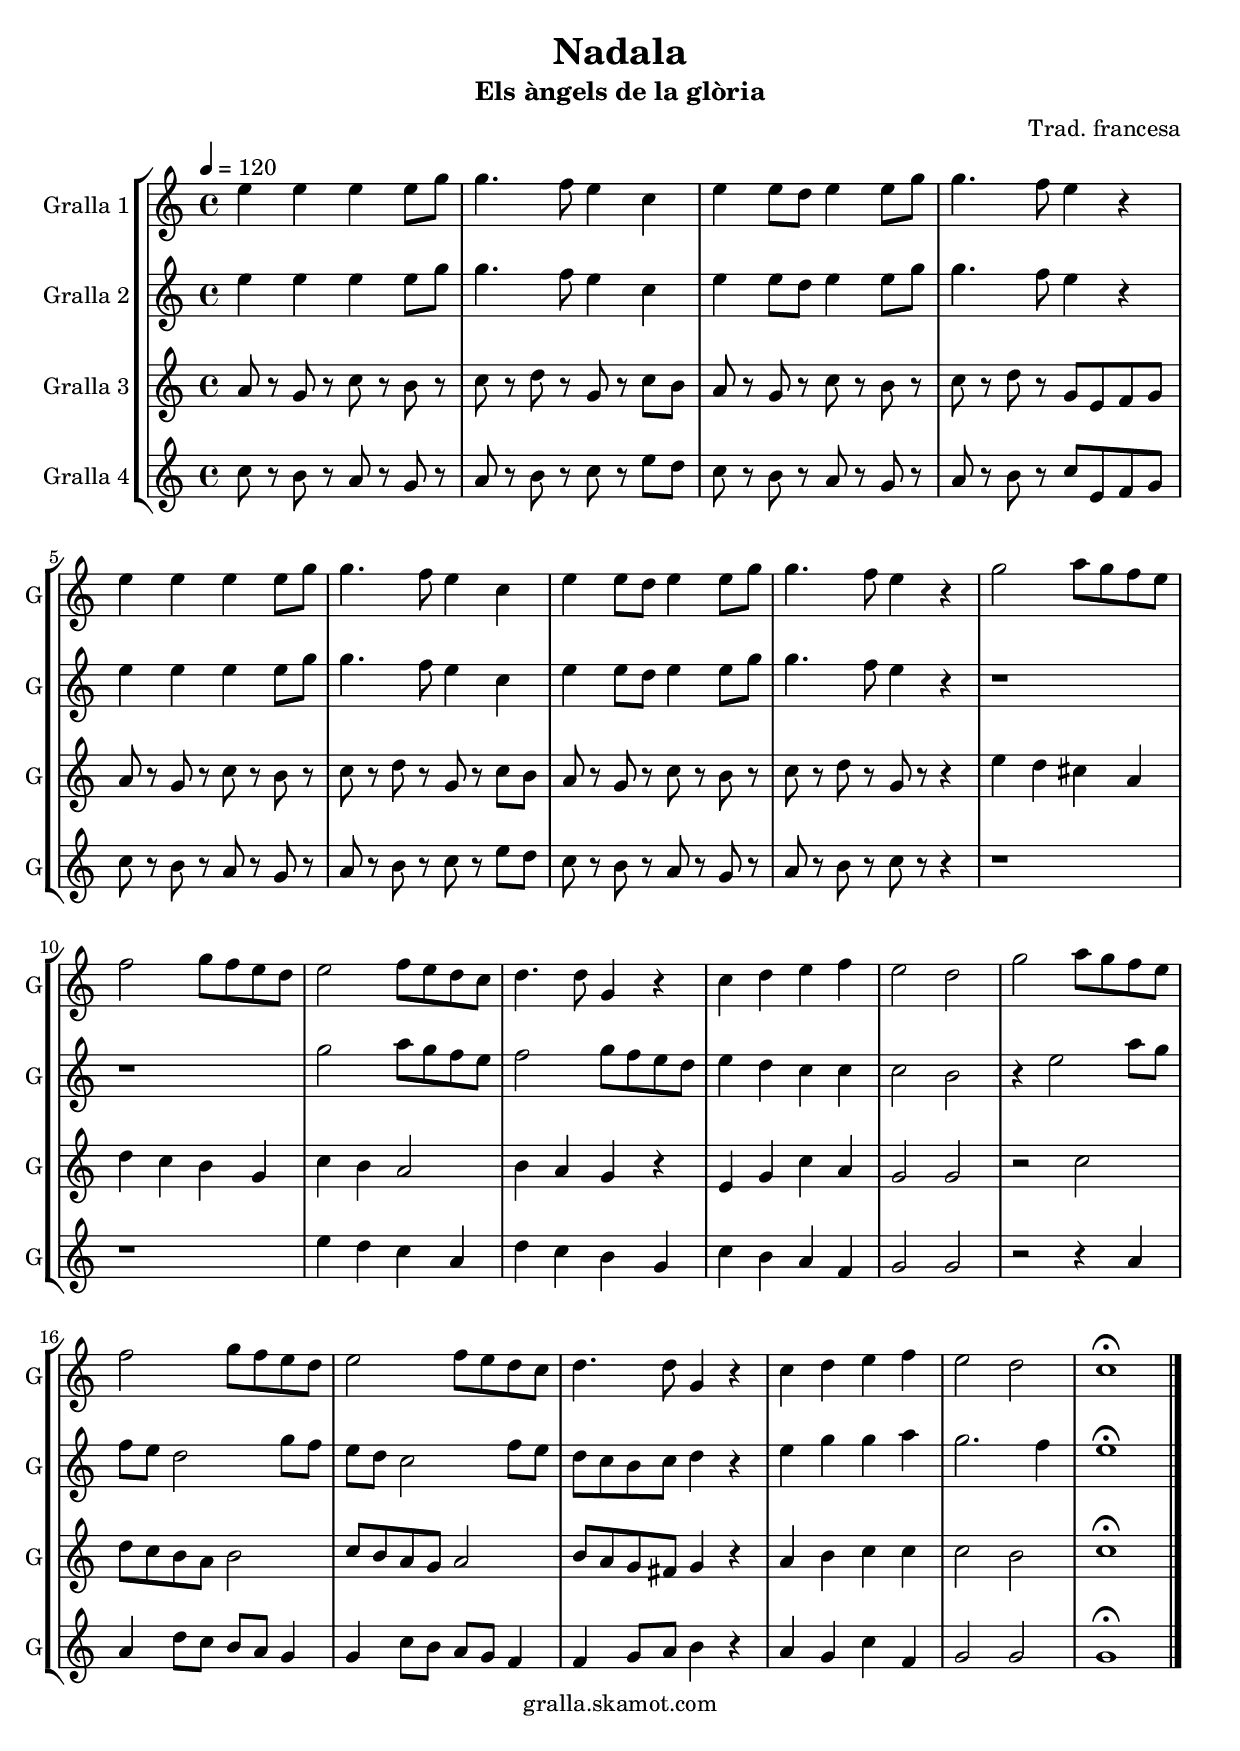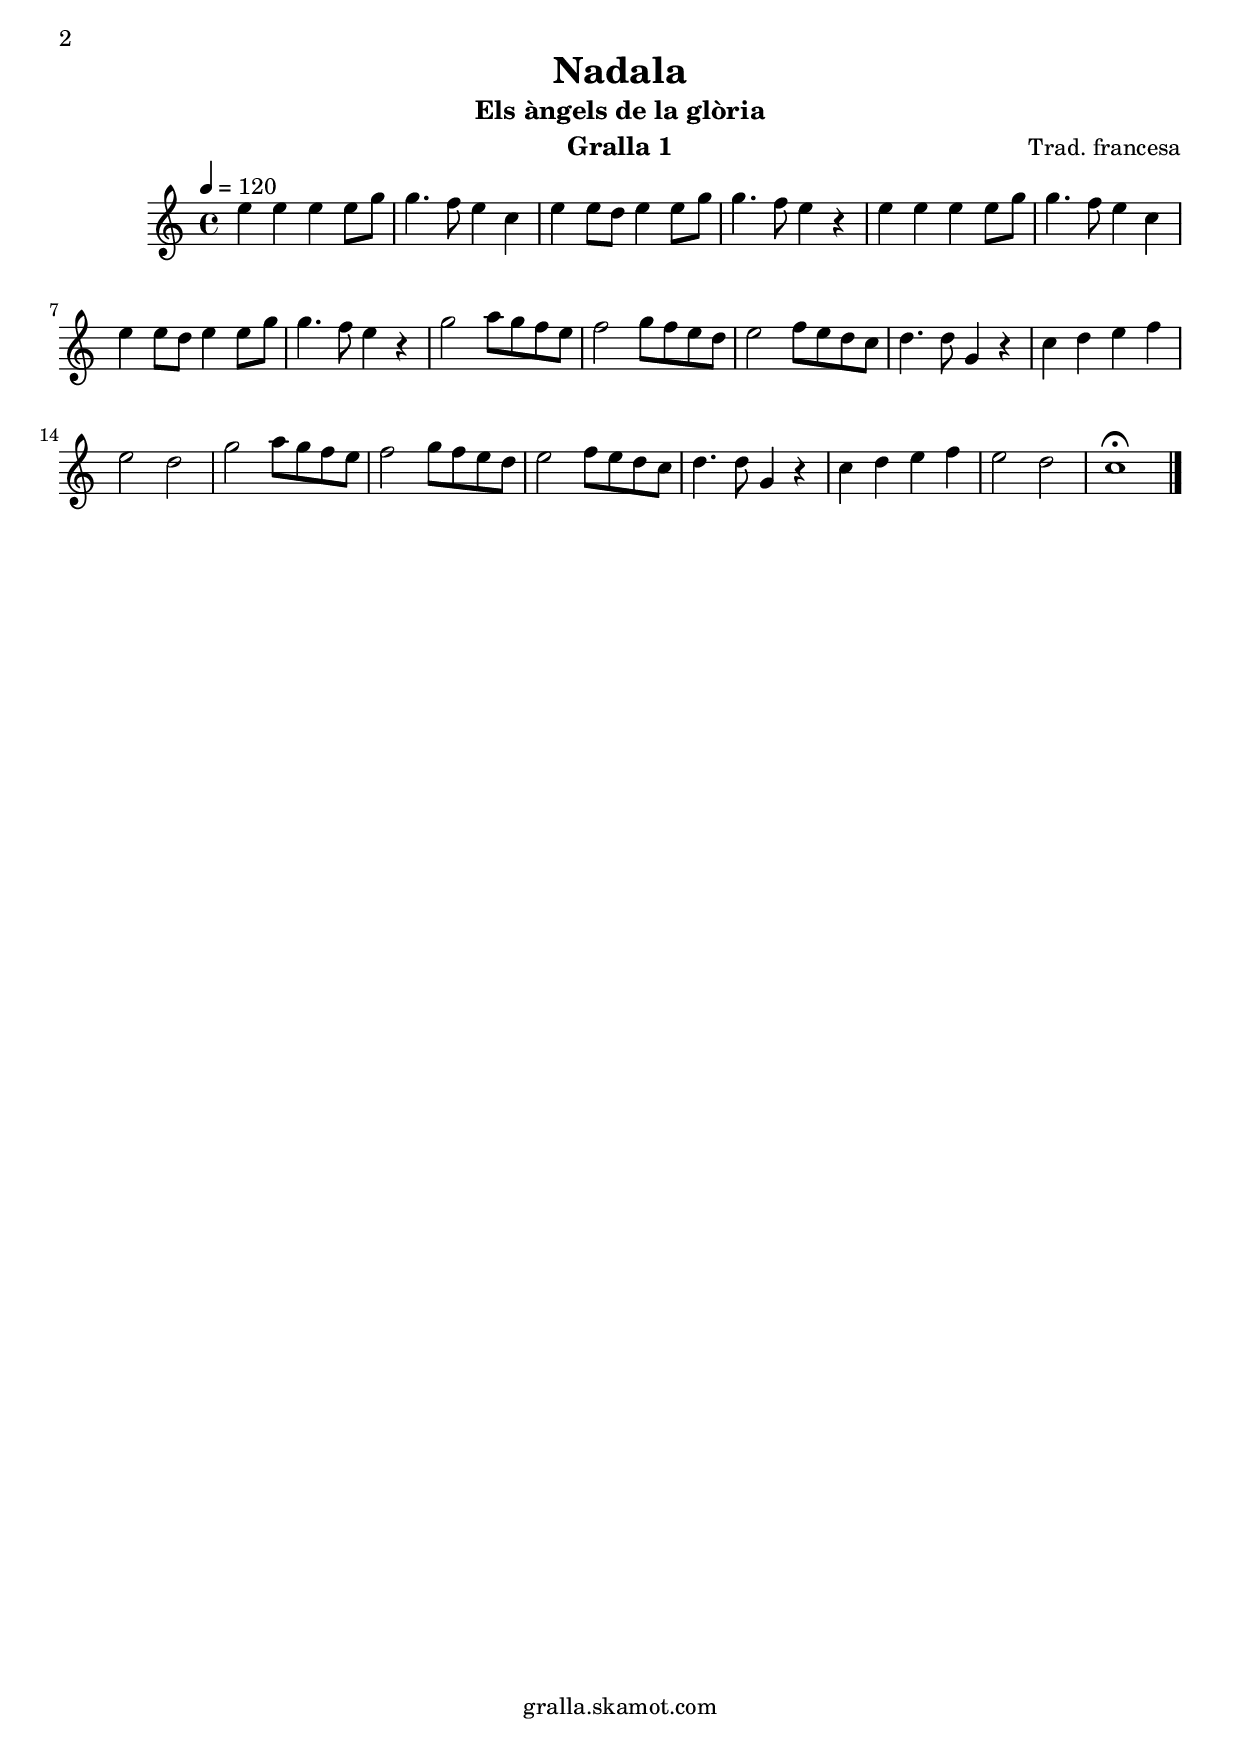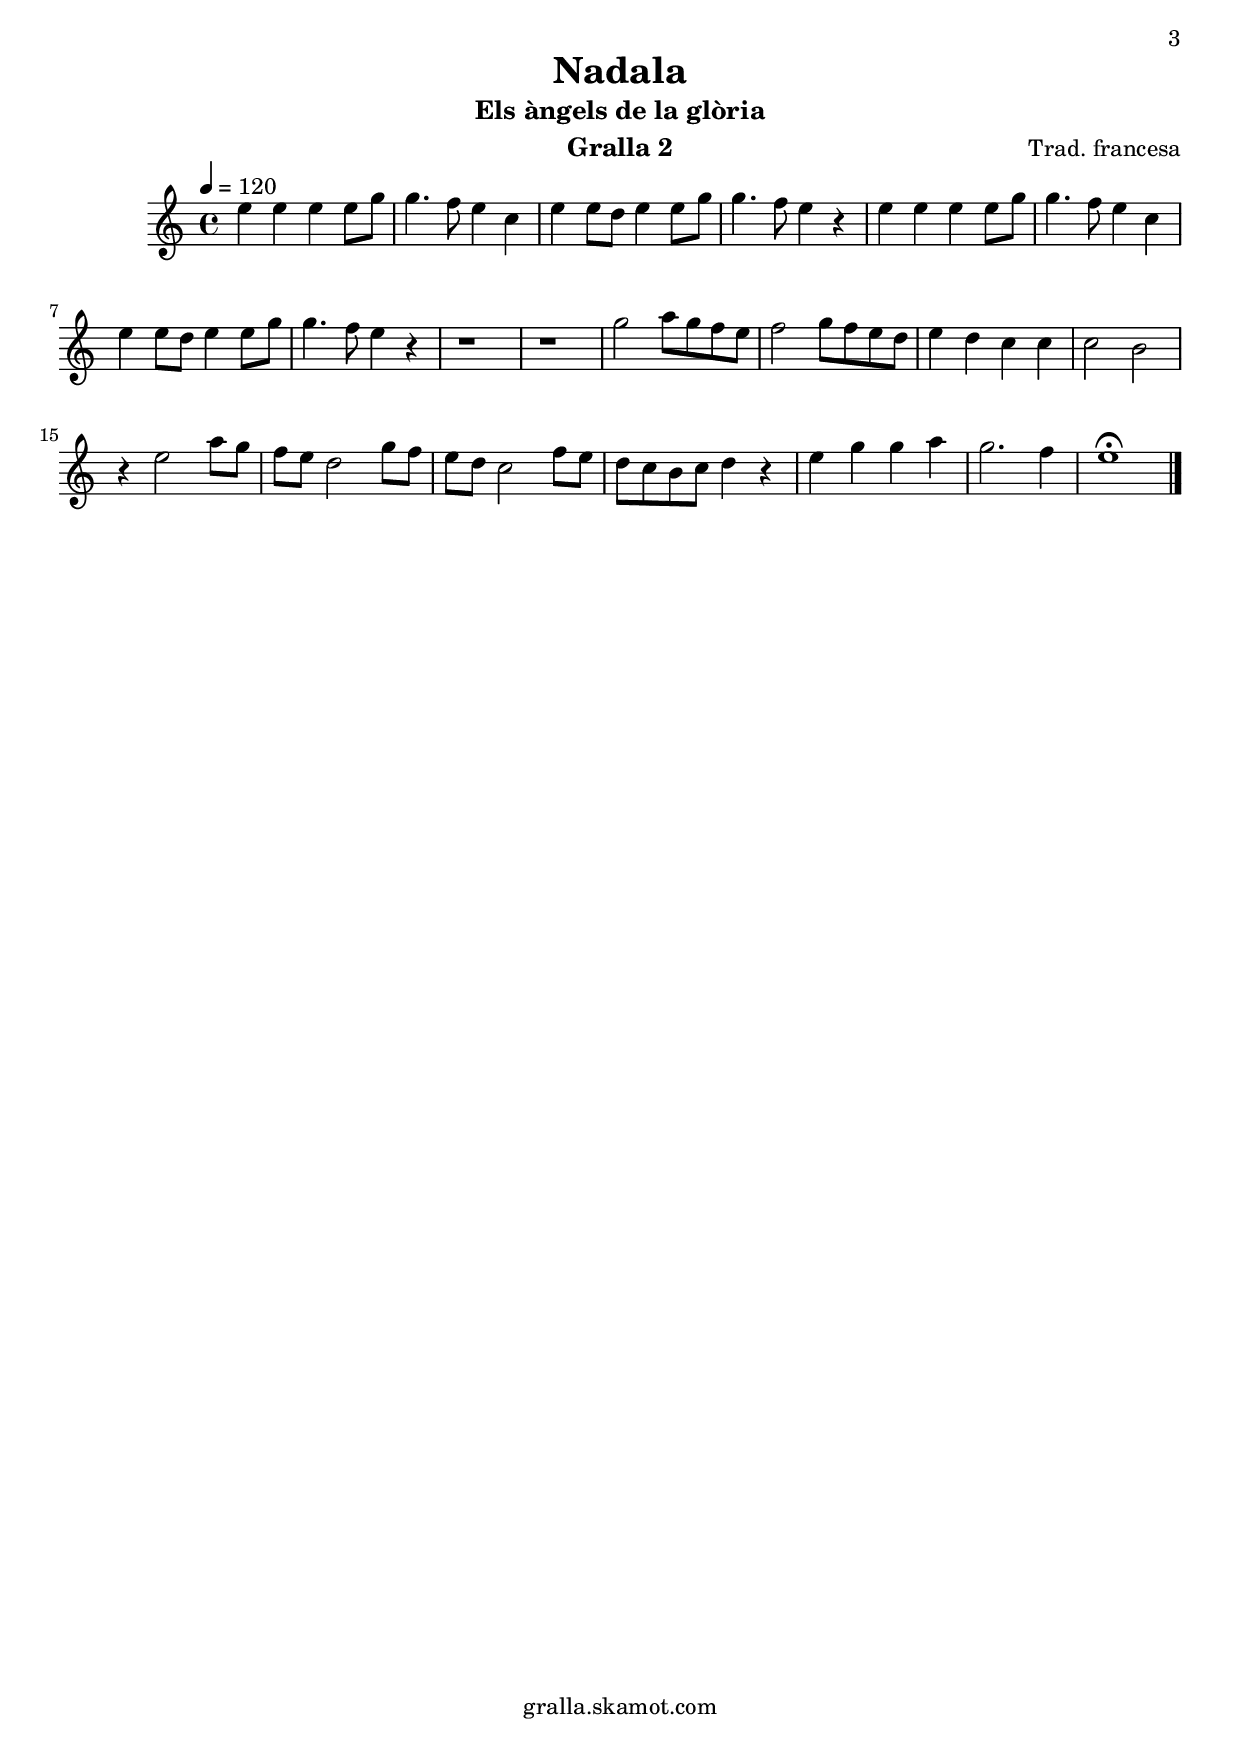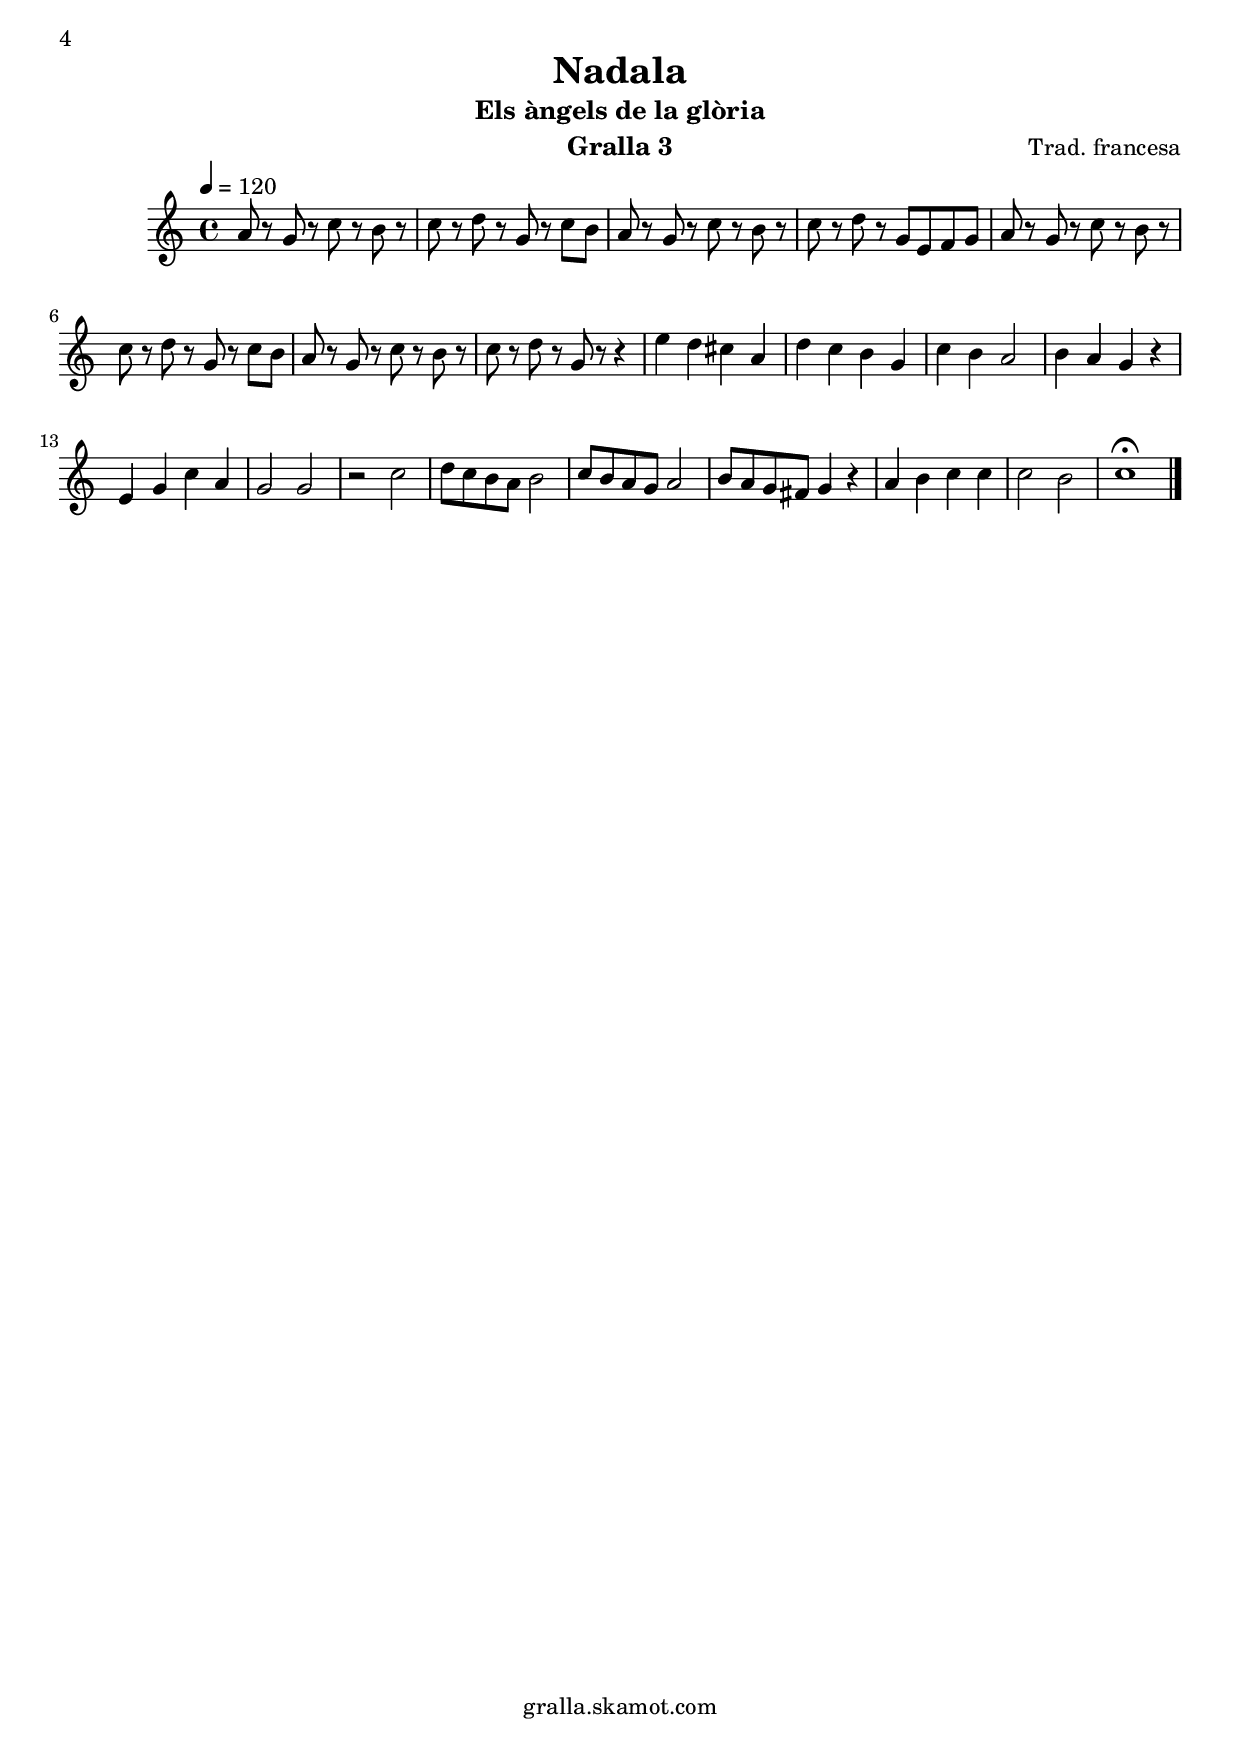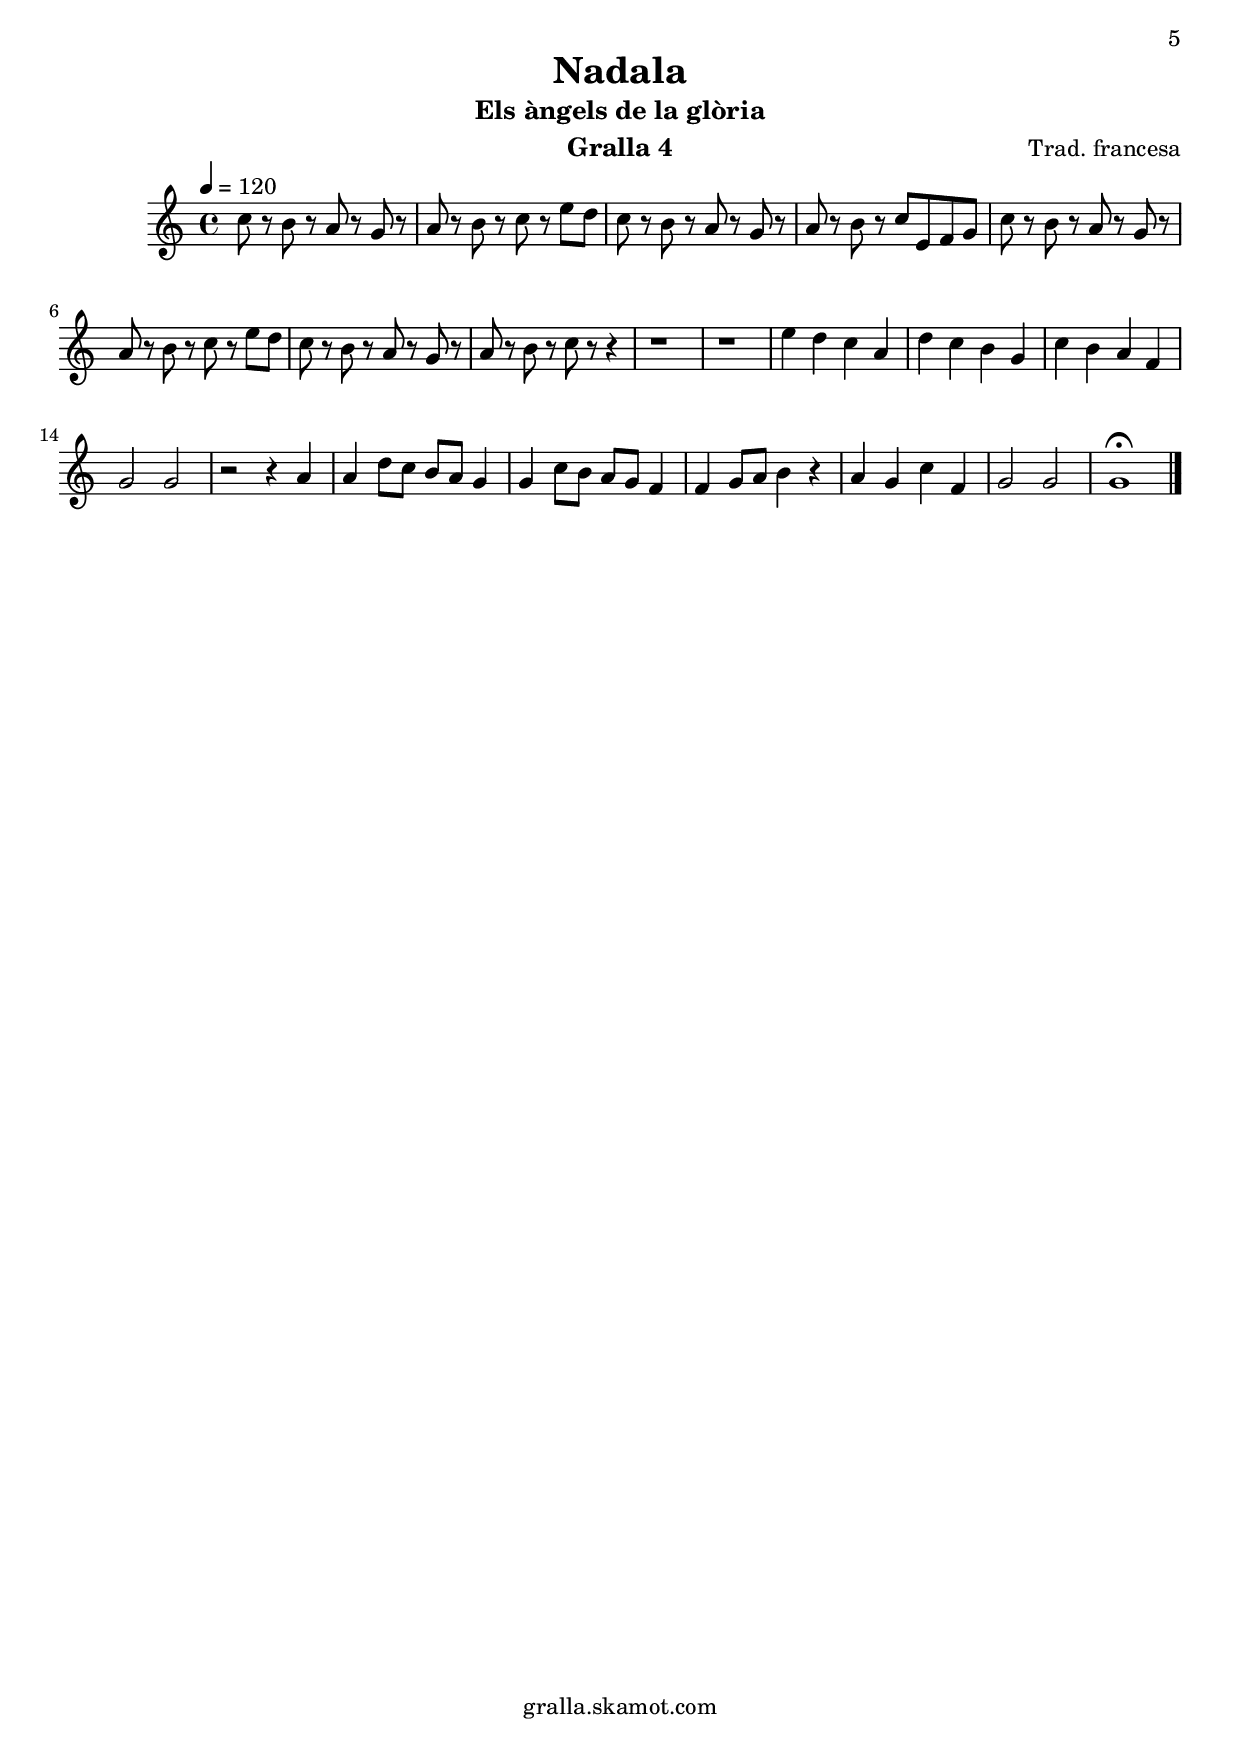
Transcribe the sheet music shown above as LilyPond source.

\version "2.16.2"

\header {
  dedication=""
  title="Nadala"
  subtitle="Els àngels de la glòria"
  subsubtitle=""
  poet=""
  meter=""
  piece=""
  composer="Trad. francesa"
  arranger=""
  opus=""
  instrument=""
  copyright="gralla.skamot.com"
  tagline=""
}

liniaroAa =
\relative e''
{
  \tempo 4=120
  \clef treble
  \key c \major
  \time 4/4
  e4 e e e8 g  |
  g4. f8 e4 c  |
  e4 e8 d e4 e8 g  |
  g4. f8 e4 r  |
  %05
  e4 e e e8 g  |
  g4. f8 e4 c  |
  e4 e8 d e4 e8 g  |
  g4. f8 e4 r  |
  g2 a8 g f e  |
  %10
  f2 g8 f e d  |
  e2 f8 e d c  |
  d4. d8 g,4 r  |
  c4 d e f  |
  e2 d  |
  %15
  g2 a8 g f e  |
  f2 g8 f e d  |
  e2 f8 e d c  |
  d4. d8 g,4 r  |
  c4 d e f  |
  %20
  e2 d  |
  c1\fermata  \bar "|."
}

liniaroAb =
\relative e''
{
  \tempo 4=120
  \clef treble
  \key c \major
  \time 4/4
  e4 e e e8 g  |
  g4. f8 e4 c  |
  e4 e8 d e4 e8 g  |
  g4. f8 e4 r  |
  %05
  e4 e e e8 g  |
  g4. f8 e4 c  |
  e4 e8 d e4 e8 g  |
  g4. f8 e4 r  |
  r1  |
  %10
  r1  |
  g2 a8 g f e  |
  f2 g8 f e d  |
  e4 d c c  |
  c2 b  |
  %15
  r4 e2 a8 g  |
  f8 e d2 g8 f  |
  e8 d c2 f8 e  |
  d8 c b c d4 r  |
  e4 g g a  |
  %20
  g2. f4  |
  e1\fermata  \bar "|."
}

liniaroAc =
\relative a'
{
  \tempo 4=120
  \clef treble
  \key c \major
  \time 4/4
  a8 r g r c r b r  |
  c8 r d r g, r c b  |
  a8 r g r c r b r  |
  c8 r d r g, e f g  |
  %05
  a8 r g r c r b r  |
  c8 r d r g, r c b  |
  a8 r g r c r b r  |
  c8 r d r g, r r4  |
  e'4 d cis a  |
  %10
  d4 c b g  |
  c4 b a2  |
  b4 a g r  |
  e4 g c a  |
  g2 g  |
  %15
  r2 c  |
  d8 c b a b2  |
  c8 b a g a2  |
  b8 a g fis g4 r  |
  a4 b c c  |
  %20
  c2 b  |
  c1\fermata  \bar "|."
}

liniaroAd =
\relative c''
{
  \tempo 4=120
  \clef treble
  \key c \major
  \time 4/4
  c8 r b r a r g r  |
  a8 r b r c r e d  |
  c8 r b r a r g r  |
  a8 r b r c e, f g  |
  %05
  c8 r b r a r g r  |
  a8 r b r c r e d  |
  c8 r b r a r g r  |
  a8 r b r c r r4  |
  r1  |
  %10
  r1  |
  e4 d c a  |
  d4 c b g  |
  c4 b a f  |
  g2 g  |
  %15
  r2 r4 a  |
  a4 d8 c b a g4  |
  g4 c8 b a g f4  |
  f4 g8 a b4 r  |
  a4 g c f,  |
  %20
  g2 g  |
  g1\fermata  \bar "|."
}

\bookpart {
  \score {
    \new StaffGroup {
      \override Score.RehearsalMark #'self-alignment-X = #LEFT
      <<
        \new Staff \with {instrumentName = #"Gralla 1" shortInstrumentName = #"G"} \liniaroAa
        \new Staff \with {instrumentName = #"Gralla 2" shortInstrumentName = #"G"} \liniaroAb
        \new Staff \with {instrumentName = #"Gralla 3" shortInstrumentName = #"G"} \liniaroAc
        \new Staff \with {instrumentName = #"Gralla 4" shortInstrumentName = #"G"} \liniaroAd
      >>
    }
    \layout {}
  }
  \score { \unfoldRepeats
    \new StaffGroup {
      \override Score.RehearsalMark #'self-alignment-X = #LEFT
      <<
        \new Staff \with {instrumentName = #"Gralla 1" shortInstrumentName = #"G"} \liniaroAa
        \new Staff \with {instrumentName = #"Gralla 2" shortInstrumentName = #"G"} \liniaroAb
        \new Staff \with {instrumentName = #"Gralla 3" shortInstrumentName = #"G"} \liniaroAc
        \new Staff \with {instrumentName = #"Gralla 4" shortInstrumentName = #"G"} \liniaroAd
      >>
    }
    \midi {
      \set Staff.midiInstrument = "oboe"
      \set DrumStaff.midiInstrument = "drums"
    }
  }
}

\bookpart {
  \header {instrument="Gralla 1"}
  \score {
    \new StaffGroup {
      \override Score.RehearsalMark #'self-alignment-X = #LEFT
      <<
        \new Staff \liniaroAa
      >>
    }
    \layout {}
  }
  \score { \unfoldRepeats
    \new StaffGroup {
      \override Score.RehearsalMark #'self-alignment-X = #LEFT
      <<
        \new Staff \liniaroAa
      >>
    }
    \midi {
      \set Staff.midiInstrument = "oboe"
      \set DrumStaff.midiInstrument = "drums"
    }
  }
}

\bookpart {
  \header {instrument="Gralla 2"}
  \score {
    \new StaffGroup {
      \override Score.RehearsalMark #'self-alignment-X = #LEFT
      <<
        \new Staff \liniaroAb
      >>
    }
    \layout {}
  }
  \score { \unfoldRepeats
    \new StaffGroup {
      \override Score.RehearsalMark #'self-alignment-X = #LEFT
      <<
        \new Staff \liniaroAb
      >>
    }
    \midi {
      \set Staff.midiInstrument = "oboe"
      \set DrumStaff.midiInstrument = "drums"
    }
  }
}

\bookpart {
  \header {instrument="Gralla 3"}
  \score {
    \new StaffGroup {
      \override Score.RehearsalMark #'self-alignment-X = #LEFT
      <<
        \new Staff \liniaroAc
      >>
    }
    \layout {}
  }
  \score { \unfoldRepeats
    \new StaffGroup {
      \override Score.RehearsalMark #'self-alignment-X = #LEFT
      <<
        \new Staff \liniaroAc
      >>
    }
    \midi {
      \set Staff.midiInstrument = "oboe"
      \set DrumStaff.midiInstrument = "drums"
    }
  }
}

\bookpart {
  \header {instrument="Gralla 4"}
  \score {
    \new StaffGroup {
      \override Score.RehearsalMark #'self-alignment-X = #LEFT
      <<
        \new Staff \liniaroAd
      >>
    }
    \layout {}
  }
  \score { \unfoldRepeats
    \new StaffGroup {
      \override Score.RehearsalMark #'self-alignment-X = #LEFT
      <<
        \new Staff \liniaroAd
      >>
    }
    \midi {
      \set Staff.midiInstrument = "oboe"
      \set DrumStaff.midiInstrument = "drums"
    }
  }
}

